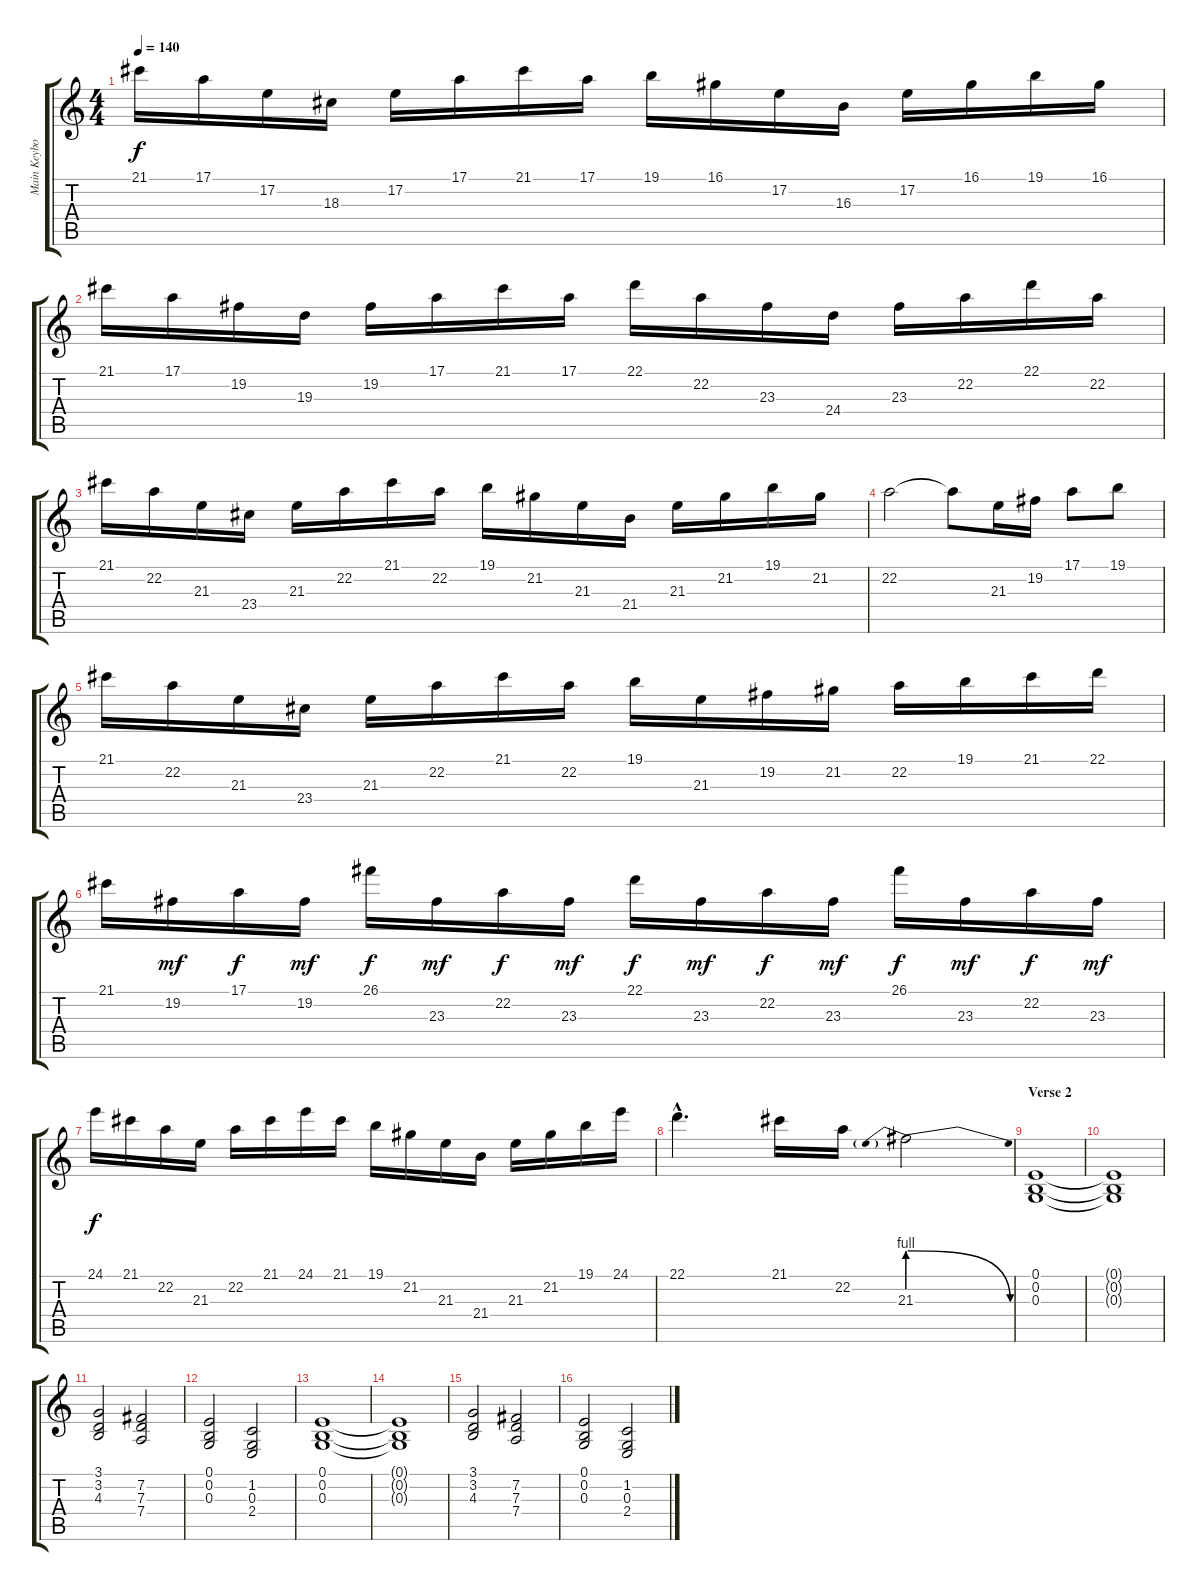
\track ("Main Keyboards" "Main Keybo") {instrument stringensemble1}
\staff {score tabs}
\tuning (E4 B3 G3 D3 A2 E2) {hide}
\ts (4 4)
\tempo 140
\clef g2
\ks c
21.1.16{dy f volume 13 instrument stringensemble1} 17.1.16 17.2.16 18.3.16 17.2.16 17.1.16 21.1.16 17.1.16 19.1.16 16.1.16 17.2.16 16.3.16 17.2.16 16.1.16 19.1.16 16.1.16 |
21.1.16 17.1.16 19.2.16 19.3.16 19.2.16 17.1.16 21.1.16 17.1.16 22.1.16 22.2.16 23.3.16 24.4.16 23.3.16 22.2.16 22.1.16 22.2.16 |
21.1.16 22.2.16 21.3.16 23.4.16 21.3.16 22.2.16 21.1.16 22.2.16 19.1.16 21.2.16 21.3.16 21.4.16 21.3.16 21.2.16 19.1.16 21.2.16 |
22.2.2 22.2{t}.8 21.3.16 19.2.16 17.1.8 19.1.8 |
21.1.16 22.2.16 21.3.16 23.4.16 21.3.16 22.2.16 21.1.16 22.2.16 19.1.16 21.3.16 19.2.16 21.2.16 22.2.16 19.1.16 21.1.16 22.1.16 |
21.1.16 19.2.16{dy mf} 17.1.16{dy f} 19.2.16{dy mf} 26.1.16{dy f} 23.3.16{dy mf} 22.2.16{dy f} 23.3.16{dy mf} 22.1.16{dy f} 23.3.16{dy mf} 22.2.16{dy f} 23.3.16{dy mf} 26.1.16{dy f} 23.3.16{dy mf} 22.2.16{dy f} 23.3.16{dy mf} |
24.1.16{dy f} 21.1.16 22.2.16 21.3.16 22.2.16 21.1.16 24.1.16 21.1.16 19.1.16 21.2.16 21.3.16 21.4.16 21.3.16 21.2.16 19.1.16 24.1.16 |
22.1{hac}.4{d} 21.1.16 22.2.16 21.3{be (prebendrelease 0 4 60 0)}.2 |
\section ("" "Verse 2")
(0.1 0.2 0.3).1{volume 9 instrument churchorgan} |
(0.1{t} 0.2{t} 0.3{t}).1 |
(3.1 3.2 4.3).2 (7.2 7.3 7.4).2 |
(0.1 0.2 0.3).2 (1.2 0.3 2.4).2 |
(0.1 0.2 0.3).1 |
(0.1{t} 0.2{t} 0.3{t}).1 |
(3.1 3.2 4.3).2 (7.2 7.3 7.4).2 |
(0.1 0.2 0.3).2 (1.2 0.3 2.4).2
